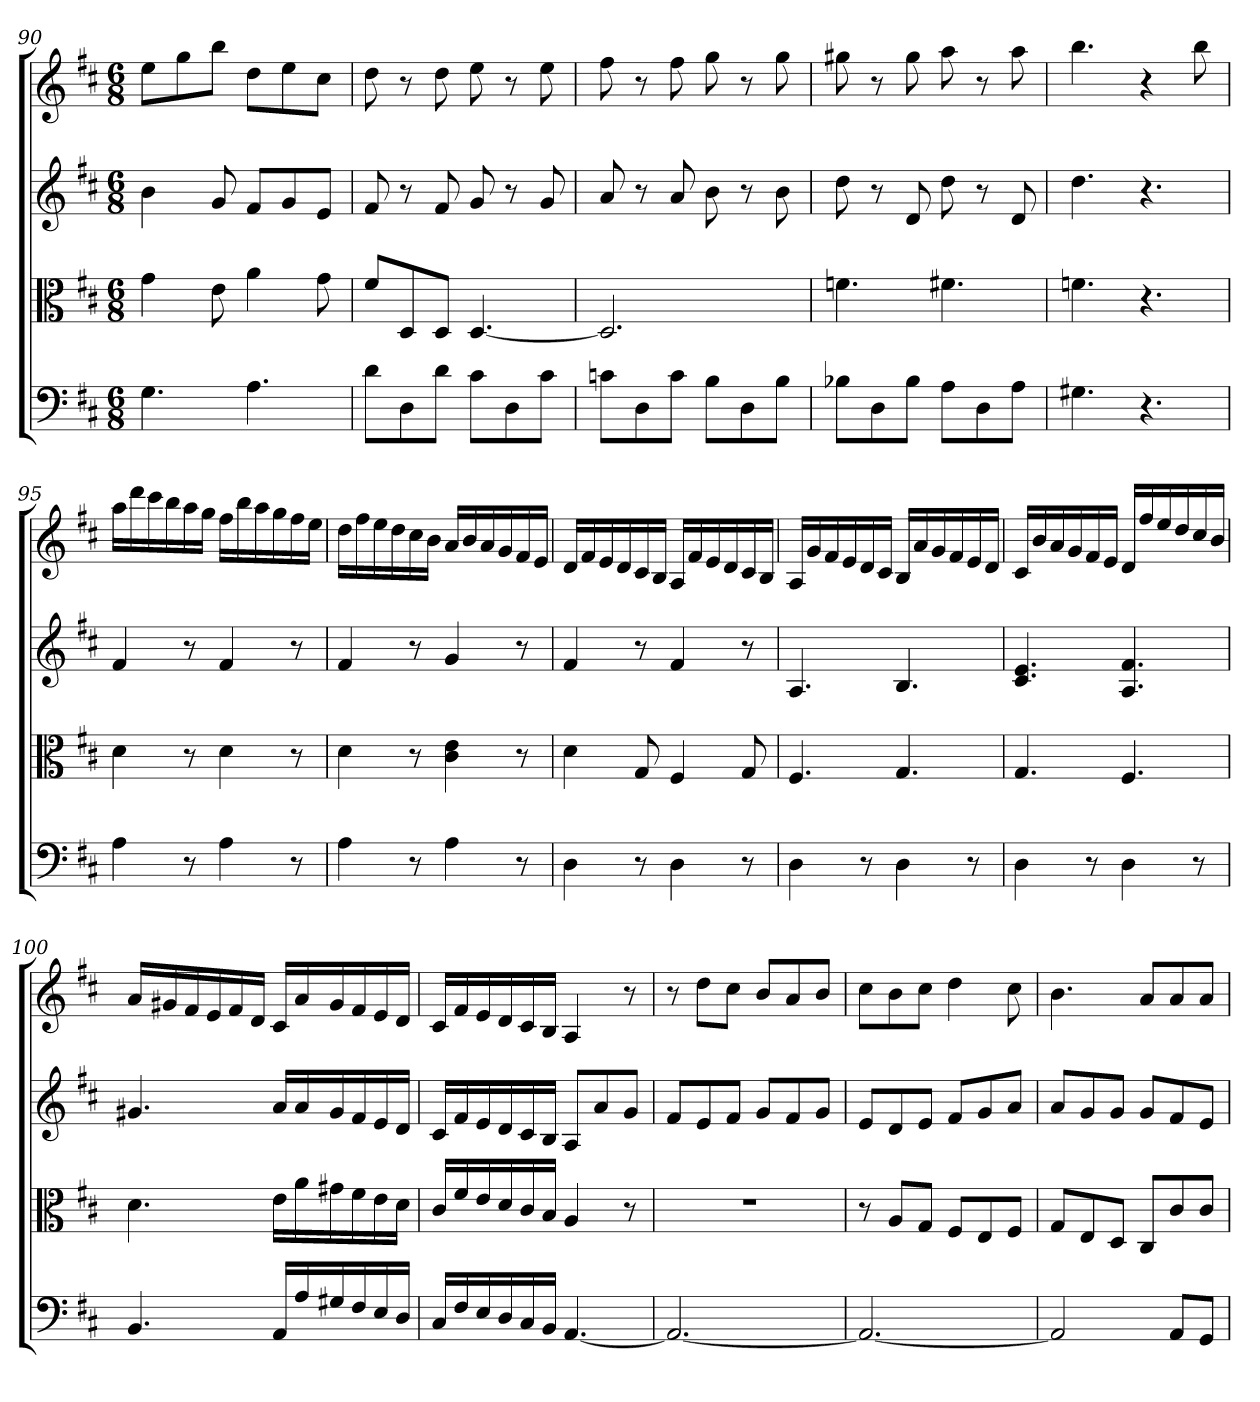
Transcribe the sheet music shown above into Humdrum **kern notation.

**kern	**kern	**kern	**kern
*part4	*part3	*part2	*part1
*staff4	*staff3	*staff2	*staff1
*clefF4	*clefC3	*	*
*k[f#c#]	*k[f#c#]	*k[f#c#]	*k[f#c#]
*D:	*D:	*D:	*D:
*M6/8	*M6/8	*M6/8	*M6/8
=90	=90	=90	=90
4.G	4g	4b	8eeL
.	.	.	8gg
.	8e	8g	8bbJ
4.A	4a	8f#L	8ddL
.	.	8g	8ee
.	8g	8eJ	8cc#J
=91	=91	=91	=91
8d\L	8f#/L	8f#	8dd
8D\	8D/	8r	8r
8d\J	8D/J	8f#	8dd
8c#\L	[4.D	8g	8ee
8D\	.	8r	8r
8c#\J	.	8g	8ee
=92	=92	=92	=92
8cn\L	2.D]	8a	8ff#
8D\	.	8r	8r
8c\J	.	8a	8ff#
8B\L	.	8b	8gg
8D\	.	8r	8r
8B\J	.	8b	8gg
=93	=93	=93	=93
8B-X\L	4.fn	8dd	8gg#X
8D\	.	8r	8r
8B-\J	.	8d	8gg#
8A\L	4.f#X	8dd	8aa
8D\	.	8r	8r
8A\J	.	8d	8aa
=94	=94	=94	=94
4.G#X	4.fn	4.dd	4.bb
4.r	4.r	4.r	4r
.	.	.	8bb
=95	=95	=95	=95
4A	4d	4f#	16aaLL
.	.	.	16ddd
.	.	.	16ccc#
.	.	.	16bb
8r	8r	8r	16aa
.	.	.	16ggJJ
4A	4d	4f#	16ff#LL
.	.	.	16bb
.	.	.	16aa
.	.	.	16gg
8r	8r	8r	16ff#
.	.	.	16eeJJ
=96	=96	=96	=96
4A	4d	4f#	16ddLL
.	.	.	16ff#
.	.	.	16ee
.	.	.	16dd
8r	8r	8r	16cc#
.	.	.	16bJJ
4A	4c# 4e	4g	16aLL
.	.	.	16b
.	.	.	16a
.	.	.	16g
8r	8r	8r	16f#
.	.	.	16eJJ
=97	=97	=97	=97
4D	4d	4f#	16dLL
.	.	.	16f#
.	.	.	16e
.	.	.	16d
8r	8G	8r	16c#
.	.	.	16BJJ
4D	4F#	4f#	16ALL
.	.	.	16f#
.	.	.	16e
.	.	.	16d
8r	8G	8r	16c#
.	.	.	16BJJ
=98	=98	=98	=98
4D	4.F#	4.A	16ALL
.	.	.	16g
.	.	.	16f#
.	.	.	16e
8r	.	.	16d
.	.	.	16c#JJ
4D	4.G	4.B	16BLL
.	.	.	16a
.	.	.	16g
.	.	.	16f#
8r	.	.	16e
.	.	.	16dJJ
=99	=99	=99	=99
4D	4.G	4.c# 4.e	16c#LL
.	.	.	16b
.	.	.	16a
.	.	.	16g
8r	.	.	16f#
.	.	.	16eJJ
4D	4.F#	4.A 4.f#	16dLL
.	.	.	16ff#
.	.	.	16ee
.	.	.	16dd
8r	.	.	16cc#
.	.	.	16bJJ
=100	=100	=100	=100
4.BB	4.d	4.g#X	16aLL
.	.	.	16g#X
.	.	.	16f#
.	.	.	16e
.	.	.	16f#
.	.	.	16dJJ
16AA/LL	16e\LL	16aLL	16c#LL
16A/	16a\	16a	16a
16G#X/	16g#X\	16g#	16g#
16F#/	16f#\	16f#	16f#
16E/	16e\	16e	16e
16D/JJ	16d\JJ	16dJJ	16dJJ
=101	=101	=101	=101
16C#/LL	16c#/LL	16c#LL	16c#LL
16F#/	16f#/	16f#	16f#
16E/	16e/	16e	16e
16D/	16d/	16d	16d
16C#/	16c#/	16c#	16c#
16BB/JJ	16B/JJ	16BJJ	16BJJ
[4.AA	4A	8AL	4A
.	.	8a	.
.	8r	8gJ	8r
=102	=102	=102	=102
2.AA_	2.r	8f#L	8r
.	.	8e	8ddL
.	.	8f#J	8cc#J
.	.	8gL	8bL
.	.	8f#	8a
.	.	8gJ	8bJ
=103	=103	=103	=103
2.AA_	8r	8eL	8cc#L
.	8A/L	8d	8b
.	8G/J	8eJ	8cc#J
.	8F#/L	8f#L	4dd
.	8E/	8g	.
.	8F#/J	8aJ	8cc#
=104	=104	=104	=104
2AA]	8G/L	8aL	4.b
.	8E/	8g	.
.	8D/J	8gJ	.
.	8C#/L	8gL	8aL
8AA/L	8c#/	8f#	8a
8GG/J	8c#/J	8eJ	8aJ
=	=	=	=
*-	*-	*-	*-
